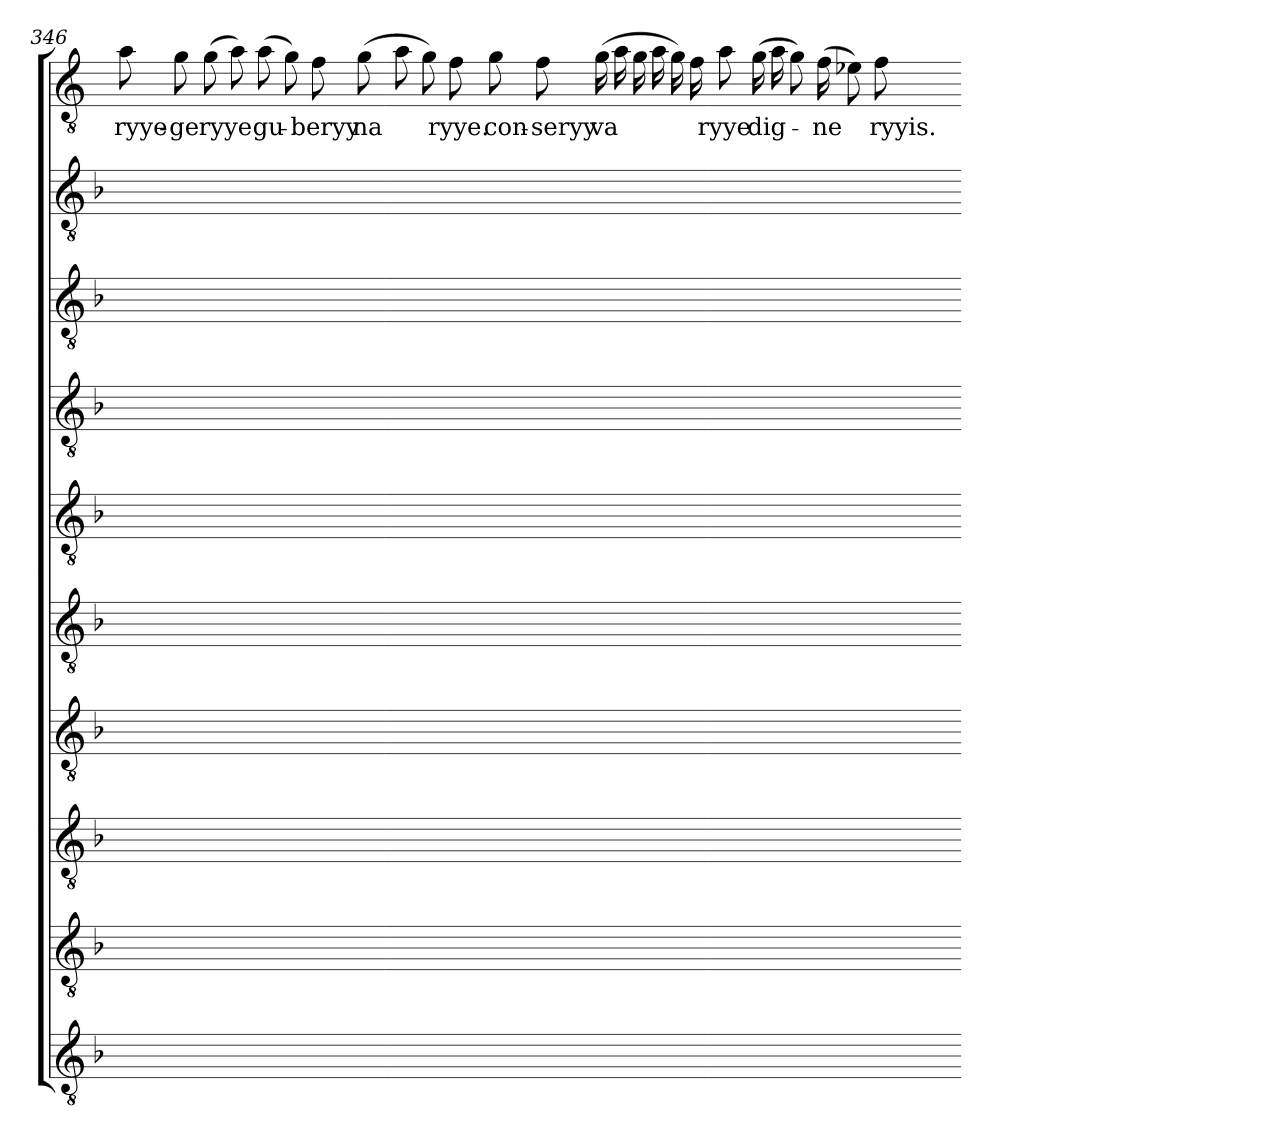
**kern	**kern	**kern	**kern	**kern	**kern	**kern	**kern	**kern	**kern	**text
*part10	*part9	*part8	*part7	*part6	*part5	*part4	*part3	*part2	*part1	*part1
*staff10	*staff9	*staff8	*staff7	*staff6	*staff5	*staff4	*staff3	*staff2	*staff1	*staff1
*clefGv2	*clefGv2	*clefGv2	*clefGv2	*clefGv2	*clefGv2	*clefGv2	*clefGv2	*clefGv2	*clefGv2	*
*k[b-]	*k[b-]	*k[b-]	*k[b-]	*k[b-]	*k[b-]	*k[b-]	*k[b-]	*k[b-]	*k[]	*
=346	=346	=346	=346	=346	=346	=346	=346	=346	=346	=346
1ryy	1ryy	1ryy	1ryy	1ryy	1ryy	1ryy	1ryy	1ryy	8a	ryye-
.	.	.	.	.	.	.	.	.	8g	ge
.	.	.	.	.	.	.	.	.	(8g	-ryye
.	.	.	.	.	.	.	.	.	8a)	.
.	.	.	.	.	.	.	.	.	(8a	gu-
.	.	.	.	.	.	.	.	.	8g)	.
.	.	.	.	.	.	.	.	.	8f	beryy
.	.	.	.	.	.	.	.	.	(8g	na
=347-	=347-	=347-	=347-	=347-	=347-	=347-	=347-	=347-	=347-	=347-
1ryy	1ryy	1ryy	1ryy	1ryy	1ryy	1ryy	1ryy	1ryy	8a	.
.	.	.	.	.	.	.	.	.	8g)	.
.	.	.	.	.	.	.	.	.	8f	-ryye.
.	.	.	.	.	.	.	.	.	8g	con-
.	.	.	.	.	.	.	.	.	8f	seryy
.	.	.	.	.	.	.	.	.	(16g	va
.	.	.	.	.	.	.	.	.	16a	.
.	.	.	.	.	.	.	.	.	16g	.
.	.	.	.	.	.	.	.	.	16a	.
.	.	.	.	.	.	.	.	.	16g)	.
.	.	.	.	.	.	.	.	.	16f	.
=348-	=348-	=348-	=348-	=348-	=348-	=348-	=348-	=348-	=348-	=348-
1ryy	1ryy	1ryy	1ryy	1ryy	1ryy	1ryy	1ryy	1ryy	8a	-ryye
.	.	.	.	.	.	.	.	.	(16g	dig-
.	.	.	.	.	.	.	.	.	16a	.
.	.	.	.	.	.	.	.	.	8g)	.
.	.	.	.	.	.	.	.	.	(16f	ne
.	.	.	.	.	.	.	.	.	8e-)	.
.	.	.	.	.	.	.	.	.	8f	-ryyis.
.	.	.	.	.	.	.	.	.	16ryy	.
.	.	.	.	.	.	.	.	.	4ryy	.
=-	=-	=-	=-	=-	=-	=-	=-	=-	=-	=-
*-	*-	*-	*-	*-	*-	*-	*-	*-	*-	*-
